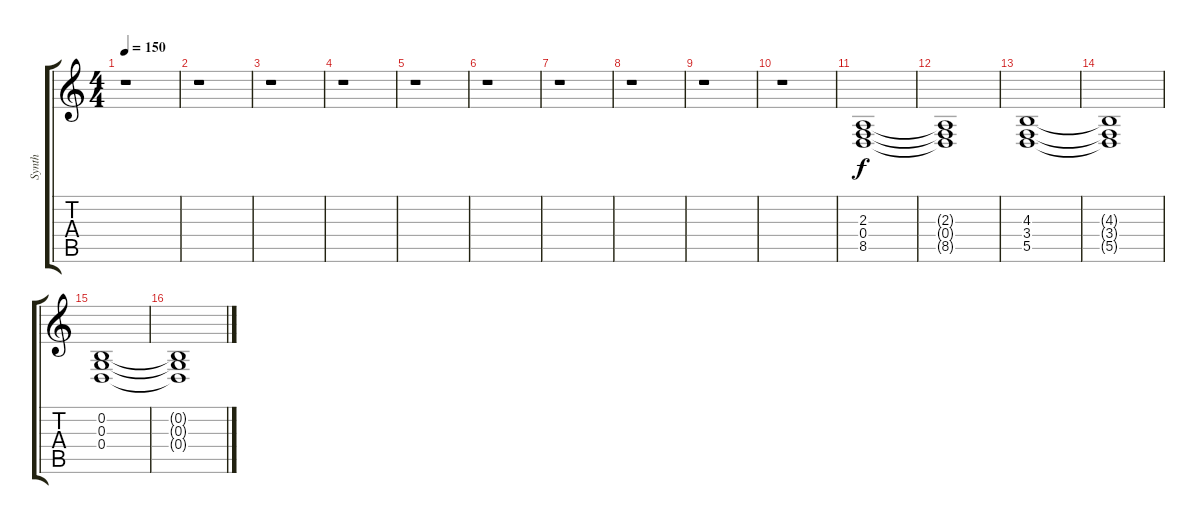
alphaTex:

\track ("Synth" "Synth") {instrument stringensemble1}
\staff {score tabs}
\tuning (E4 B3 G3 D3 A2 E2) {hide}
\ts (4 4)
\tempo 150
\clef g2
\ks c
r.1{dy f instrument stringensemble1} |
r.1 |
r.1 |
r.1 |
r.1 |
r.1 |
r.1 |
r.1 |
r.1 |
r.1 |
(2.3 0.4 8.5).1 |
(2.3{t} 0.4{t} 8.5{t}).1 |
(4.3 3.4 5.5).1 |
(4.3{t} 3.4{t} 5.5{t}).1 |
(0.2 0.3 0.4).1 |
(0.2{t} 0.3{t} 0.4{t}).1
